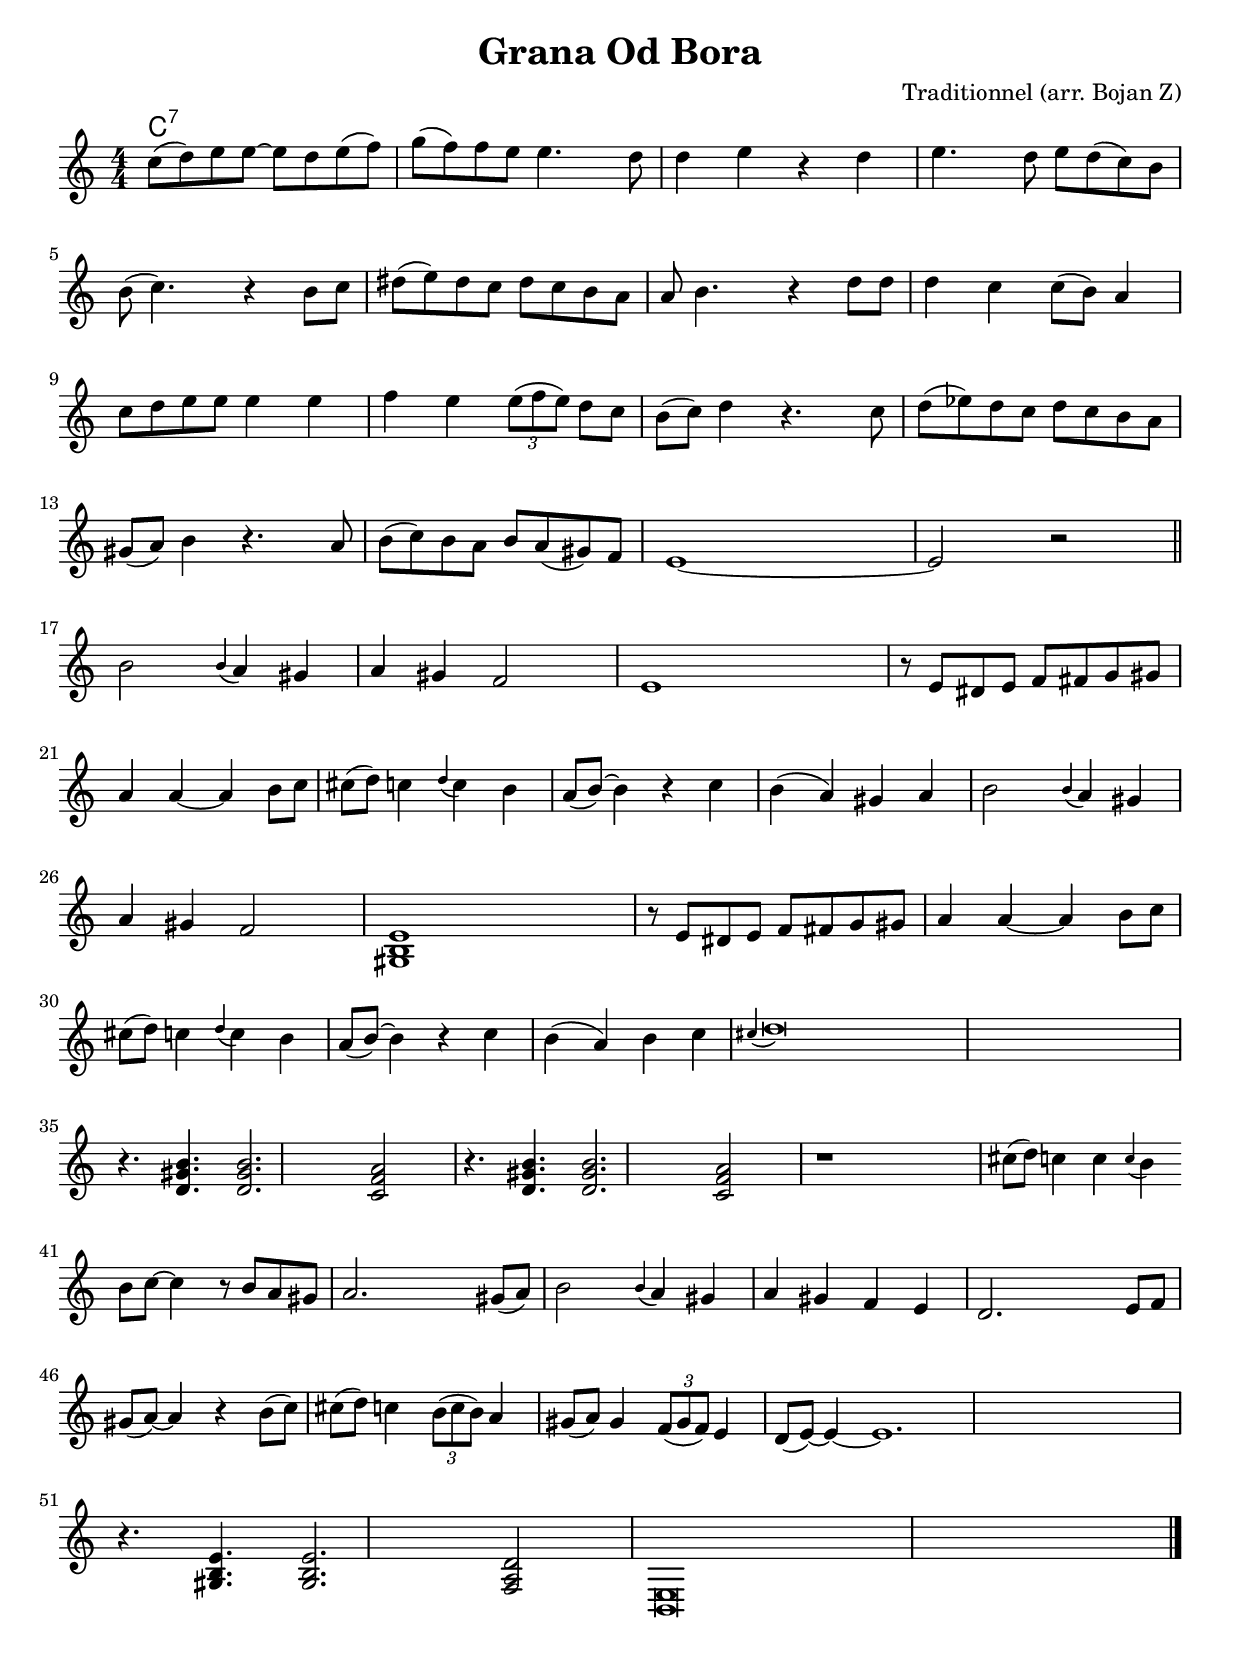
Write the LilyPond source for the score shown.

\version "2.18.2"	

noteCibleTransposition =   c   % c         % d pour Si b %  a, pour Mi b

ton = ""

indent = 0

melodie =  \relative c''{
  \key c \major
  \numericTimeSignature
  \time 4/4

  c8 (    d   )  e  e ~    e    d  e  (  f )    g (    f )  f  e    e4.   d8      d4    e   r  d  e4.    d8    e    d (  c )  b    \break
  b (    c4. )   r4  b8    c     dis (    e )  dis  c    dis    c  b  a      a    b4.   r4  d8    d    d4     c    c8 (    b )  a4  | \break
  c8    d  e  e    e4    e    f    e   \times 2/3  {    e8 (    f  e )  }  d  c      b (    c )  d4   r4.  c8  d  (    es )  d  c    d    c  b  a    | \break  gis (    a )  b4   r4.  a8  b (    c )  b  a    b    a (  gis )  f      e1~  | e2 r2  \bar  "||" \break
  b'2 \acciaccatura {    b4  }  a    gis    a    gis    f2    e1 r8 e    dis  e    f    fis  g  gis    | \break
  a4    a ~    a    b8  c    cis (    d )  c4   \acciaccatura {    d  }  c    b      a8 (    b ) ~  b4   r  c  b  (    a )  gis  a      b2 \acciaccatura {  b4 }  a    gis    a    gis    f2    <gis, b e>1 r8  e'    dis  e    f    fis  g  gis      a4    a ~    a    b8  c    cis (    d )  c4   \acciaccatura {    d  }  c    b      a8 (    b ) ~  b4   r  c  b  (    a )  b  c      \acciaccatura {  cis } d\breve    r4.  <d, gis b>  <d gis b>2.  <c f a>2    r4.  <d gis b>  <d gis b>2.  <c f a>2    r1  cis'8 (    d )  c4    c    \acciaccatura {  c }  b   \bar " ||" \break     b8    c ~  c4  r8  b    a  gis    a2.  gis8 (    a )      b2 \acciaccatura {  b4 }  a    gis    a    gis  f  e      d2.  e8    f    gis (    a  ) ~  a4   r  b8 (    c )      cis (    d )  c4 
  \times 2/3  {    b8 (    c  b )  }  a4    gis8 (    a )  gis4  
  \times 2/3  {    f8 (    gis  f )  }  e4      d8 (    e ) ~  e4 ~    e1.    r4.  <gis, b e>  <gis b e>2.  <f a d>2    <b, e>\breve \bar "|."
}



harmonie =  \chordmode{  
 c:7
}



\header {
  title = #(string-append "Grana Od Bora" ton )
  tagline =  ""
  composer = "Traditionnel (arr. Bojan Z)"
}



\score{
  <<
    \new ChordNames {
      \transpose c \noteCibleTransposition{
	\harmonie
      }
    }
    \new Staff { 
      \transpose c \noteCibleTransposition {
      \melodie
      }
    }
  >>
  \layout{ \context {      \Score      proportionalNotationDuration = #(ly:make-moment 4 30     )   } }
}






\score {
  <<
    \new Staff \with {midiInstrument = #"electric piano 1"}<< \unfoldRepeats{\melodie 
                                 }  >>
    \new Staff \with {midiInstrument = #"electric piano 1"} << \unfoldRepeats{\harmonie
                          } >> 
  >>
\midi{ \tempo 4 = 160 }
}